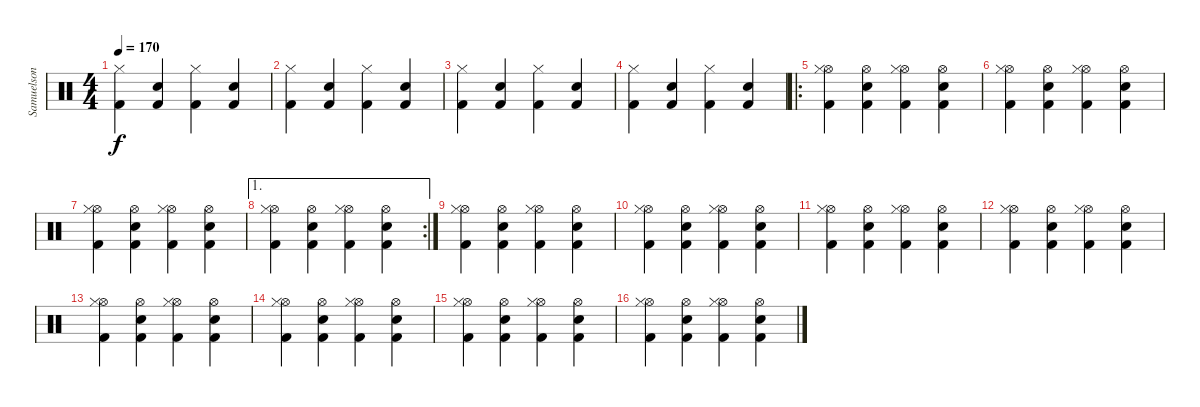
\track ("Samuelson" "Samuelson") {instrument percussion}
\staff {score}
\articulation defaults
\ts (4 4)
\tempo 170
\clef neutral
\ks c
("Hi-Hat (closed)" "Kick (hit) 2").4{dy f} ("Electric Snare (hit)" "Kick (hit) 2").4 ("Hi-Hat (closed)" "Kick (hit) 2").4 ("Electric Snare (hit)" "Kick (hit) 2").4 |
("Hi-Hat (closed)" "Kick (hit) 2").4 ("Electric Snare (hit)" "Kick (hit) 2").4 ("Hi-Hat (closed)" "Kick (hit) 2").4 ("Electric Snare (hit)" "Kick (hit) 2").4 |
("Hi-Hat (closed)" "Kick (hit) 2").4 ("Electric Snare (hit)" "Kick (hit) 2").4 ("Hi-Hat (closed)" "Kick (hit) 2").4 ("Electric Snare (hit)" "Kick (hit) 2").4 |
("Hi-Hat (closed)" "Kick (hit) 2").4 ("Electric Snare (hit)" "Kick (hit) 2").4 ("Hi-Hat (closed)" "Kick (hit) 2").4 ("Electric Snare (hit)" "Kick (hit) 2").4 |
\ro
("Hi-Hat (open)" "Hi-Hat (closed)" "Kick (hit) 2").4 ("Hi-Hat (open)" "Electric Snare (hit)" "Kick (hit) 2").4 ("Hi-Hat (open)" "Hi-Hat (closed)" "Kick (hit) 2").4 ("Hi-Hat (open)" "Electric Snare (hit)" "Kick (hit) 2").4 |
("Hi-Hat (open)" "Hi-Hat (closed)" "Kick (hit) 2").4 ("Hi-Hat (open)" "Electric Snare (hit)" "Kick (hit) 2").4 ("Hi-Hat (open)" "Hi-Hat (closed)" "Kick (hit) 2").4 ("Hi-Hat (open)" "Electric Snare (hit)" "Kick (hit) 2").4 |
("Hi-Hat (open)" "Hi-Hat (closed)" "Kick (hit) 2").4 ("Hi-Hat (open)" "Electric Snare (hit)" "Kick (hit) 2").4 ("Hi-Hat (open)" "Hi-Hat (closed)" "Kick (hit) 2").4 ("Hi-Hat (open)" "Electric Snare (hit)" "Kick (hit) 2").4 |
\ae 1
\rc 2
("Hi-Hat (open)" "Hi-Hat (closed)" "Kick (hit) 2").4 ("Hi-Hat (open)" "Electric Snare (hit)" "Kick (hit) 2").4 ("Hi-Hat (open)" "Hi-Hat (closed)" "Kick (hit) 2").4 ("Hi-Hat (open)" "Electric Snare (hit)" "Kick (hit) 2").4 |
("Hi-Hat (open)" "Hi-Hat (closed)" "Kick (hit) 2").4 ("Hi-Hat (open)" "Electric Snare (hit)" "Kick (hit) 2").4 ("Hi-Hat (open)" "Hi-Hat (closed)" "Kick (hit) 2").4 ("Hi-Hat (open)" "Electric Snare (hit)" "Kick (hit) 2").4 |
("Hi-Hat (open)" "Hi-Hat (closed)" "Kick (hit) 2").4 ("Hi-Hat (open)" "Electric Snare (hit)" "Kick (hit) 2").4 ("Hi-Hat (open)" "Hi-Hat (closed)" "Kick (hit) 2").4 ("Hi-Hat (open)" "Electric Snare (hit)" "Kick (hit) 2").4 |
("Hi-Hat (open)" "Hi-Hat (closed)" "Kick (hit) 2").4 ("Hi-Hat (open)" "Electric Snare (hit)" "Kick (hit) 2").4 ("Hi-Hat (open)" "Hi-Hat (closed)" "Kick (hit) 2").4 ("Hi-Hat (open)" "Electric Snare (hit)" "Kick (hit) 2").4 |
("Hi-Hat (open)" "Hi-Hat (closed)" "Kick (hit) 2").4 ("Hi-Hat (open)" "Electric Snare (hit)" "Kick (hit) 2").4 ("Hi-Hat (open)" "Hi-Hat (closed)" "Kick (hit) 2").4 ("Hi-Hat (open)" "Electric Snare (hit)" "Kick (hit) 2").4 |
("Hi-Hat (open)" "Hi-Hat (closed)" "Kick (hit) 2").4 ("Hi-Hat (open)" "Electric Snare (hit)" "Kick (hit) 2").4 ("Hi-Hat (open)" "Hi-Hat (closed)" "Kick (hit) 2").4 ("Hi-Hat (open)" "Electric Snare (hit)" "Kick (hit) 2").4 |
("Hi-Hat (open)" "Hi-Hat (closed)" "Kick (hit) 2").4 ("Hi-Hat (open)" "Electric Snare (hit)" "Kick (hit) 2").4 ("Hi-Hat (open)" "Hi-Hat (closed)" "Kick (hit) 2").4 ("Hi-Hat (open)" "Electric Snare (hit)" "Kick (hit) 2").4 |
("Hi-Hat (open)" "Hi-Hat (closed)" "Kick (hit) 2").4 ("Hi-Hat (open)" "Electric Snare (hit)" "Kick (hit) 2").4 ("Hi-Hat (open)" "Hi-Hat (closed)" "Kick (hit) 2").4 ("Hi-Hat (open)" "Electric Snare (hit)" "Kick (hit) 2").4 |
("Hi-Hat (open)" "Hi-Hat (closed)" "Kick (hit) 2").4 ("Hi-Hat (open)" "Electric Snare (hit)" "Kick (hit) 2").4 ("Hi-Hat (open)" "Hi-Hat (closed)" "Kick (hit) 2").4 ("Hi-Hat (open)" "Electric Snare (hit)" "Kick (hit) 2").4
